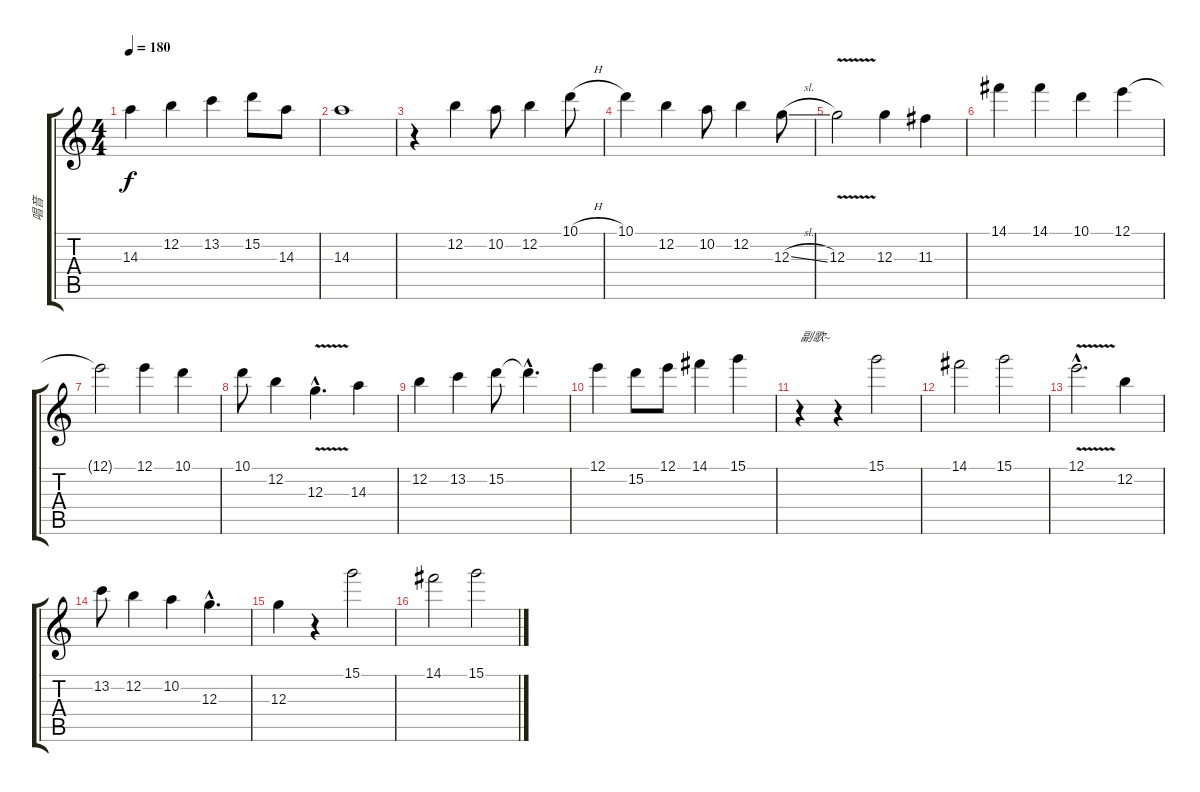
\track ("唱音" "唱音") {instrument overdrivenguitar}
\staff {score tabs}
\tuning (E4 B3 G3 D3 A2 E2) {hide}
\ts (4 4)
\tempo 180
\clef g2
\ks c
14.3.4{dy f} 12.2.4 13.2.4 15.2.8 14.3.8 |
14.3.1 |
r.4 12.2.4 10.2.8 12.2.4 10.1{h}.8 |
10.1.4 12.2.4 10.2.8 12.2.4 12.3{sl}.8 |
12.3{v}.2 12.3.4 11.3.4 |
14.1.4 14.1.4 10.1.4 12.1.4 |
12.1{t}.2 12.1.4 10.1.4 |
10.1.8 12.2.4 12.3{v hac}.4{d} 14.3.4 |
12.2.4 13.2.4 15.2.8 15.2{hac t}.4{d} |
12.1.4 15.2.8 12.1.8 14.1.4 15.1.4 |
r.4{txt "副歌~"} r.4 15.1.2 |
14.1.2 15.1.2 |
12.1{v hac}.2{d} 12.2.4 |
13.2.8 12.2.4 10.2.4 12.3{hac}.4{d} |
12.3.4 r.4 15.1.2 |
14.1.2 15.1.2
